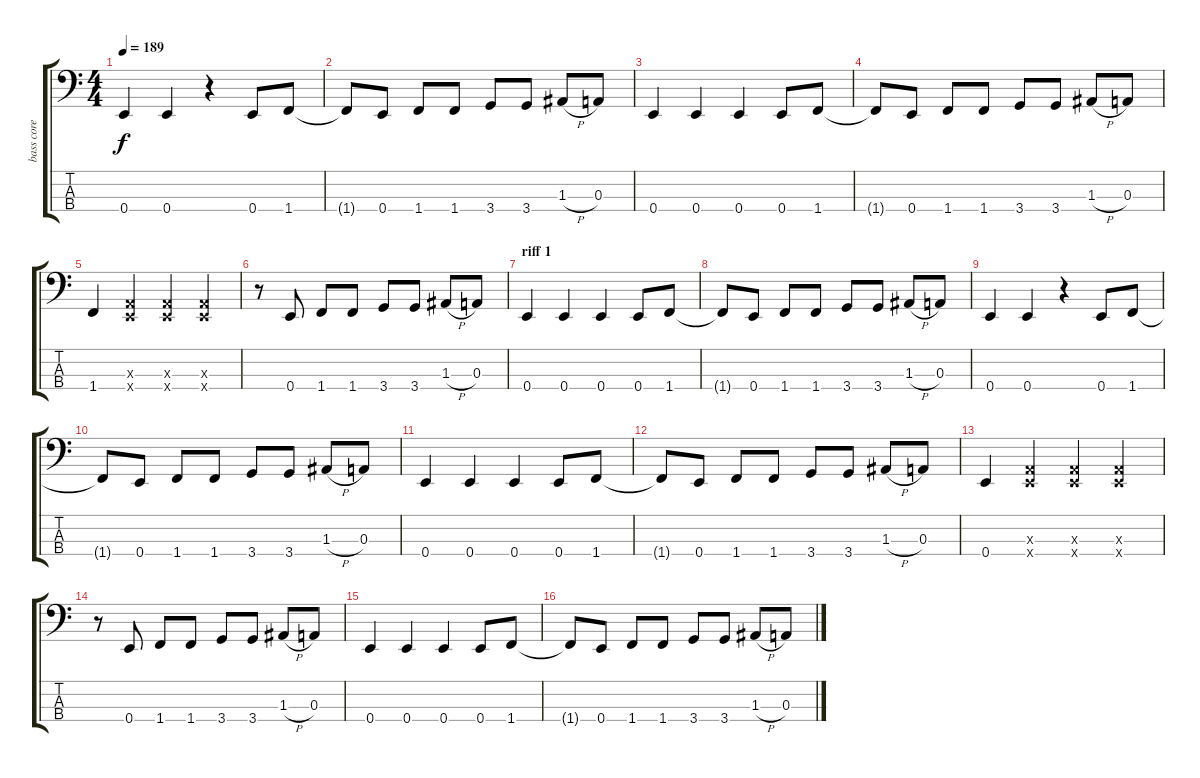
\track ("bass core" "bass core") {instrument acousticguitarnylon}
\staff {score tabs}
\tuning (G2 D2 A1 E1) {hide}
\ts (4 4)
\tempo 189
\clef f4
\ks c
0.4.4{dy f} 0.4.4 r.4 0.4.8 1.4.8 |
1.4{t}.8 0.4.8 1.4.8 1.4.8 3.4.8 3.4.8 1.3{h}.8 0.3.8 |
0.4.4 0.4.4 0.4.4 0.4.8 1.4.8 |
1.4{t}.8 0.4.8 1.4.8 1.4.8 3.4.8 3.4.8 1.3{h}.8 0.3.8 |
1.4.4 (0.3{x} 0.4{x}).4 (0.3{x} 0.4{x}).4 (0.3{x} 0.4{x}).4 |
r.8 0.4.8 1.4.8 1.4.8 3.4.8 3.4.8 1.3{h}.8 0.3.8 |
\section ("" "riff 1")
0.4.4 0.4.4 0.4.4 0.4.8 1.4.8 |
1.4{t}.8 0.4.8 1.4.8 1.4.8 3.4.8 3.4.8 1.3{h}.8 0.3.8 |
0.4.4 0.4.4 r.4 0.4.8 1.4.8 |
1.4{t}.8 0.4.8 1.4.8 1.4.8 3.4.8 3.4.8 1.3{h}.8 0.3.8 |
0.4.4 0.4.4 0.4.4 0.4.8 1.4.8 |
1.4{t}.8 0.4.8 1.4.8 1.4.8 3.4.8 3.4.8 1.3{h}.8 0.3.8 |
0.4.4 (0.3{x} 0.4{x}).4 (0.3{x} 0.4{x}).4 (0.3{x} 0.4{x}).4 |
r.8 0.4.8 1.4.8 1.4.8 3.4.8 3.4.8 1.3{h}.8 0.3.8 |
0.4.4 0.4.4 0.4.4 0.4.8 1.4.8 |
1.4{t}.8 0.4.8 1.4.8 1.4.8 3.4.8 3.4.8 1.3{h}.8 0.3.8
